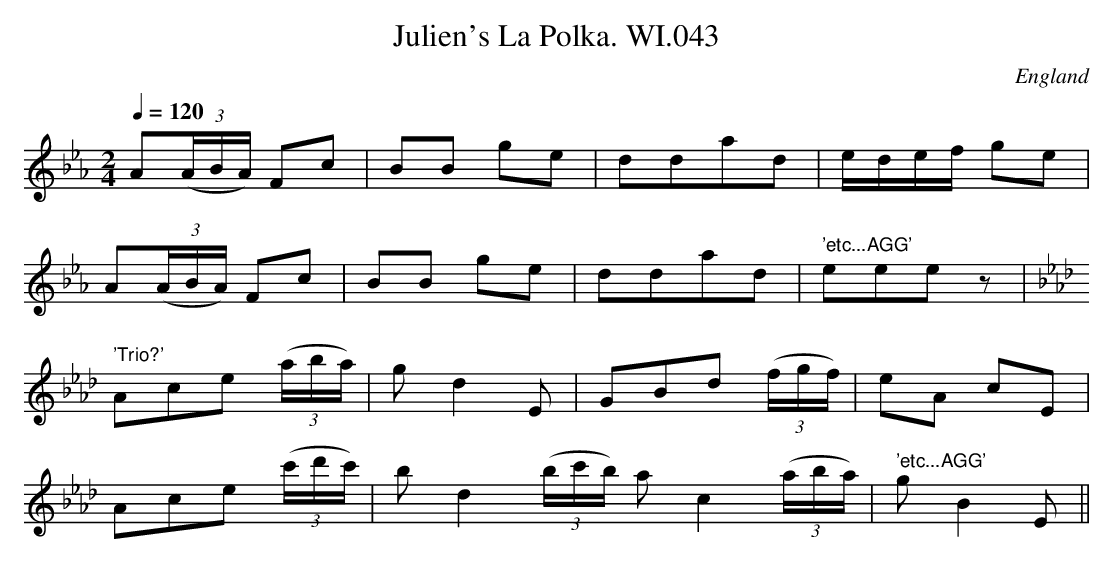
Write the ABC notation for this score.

X:1
T:Julien's La Polka. WI.043
L:1/8
M:2/4
O:England
Q:1/4=120
K:Eb
A((3A/B/A/) Fc|BB ge|ddad|e/d/e/f/ ge|!
A((3A/B/A/) Fc|BB ge|ddad|" 'etc...AGG'"eeez|!
K:Ab
" 'Trio?'"Ace ((3a/b/a/)|gd2E|GBd ((3f/g/f/)|eA cE|!
Ace ((3c'/d'/c'/)|bd2 ((3b/c'/b/) ac2 ((3a/b/a/)|" 'etc...AGG'"gB2E||
